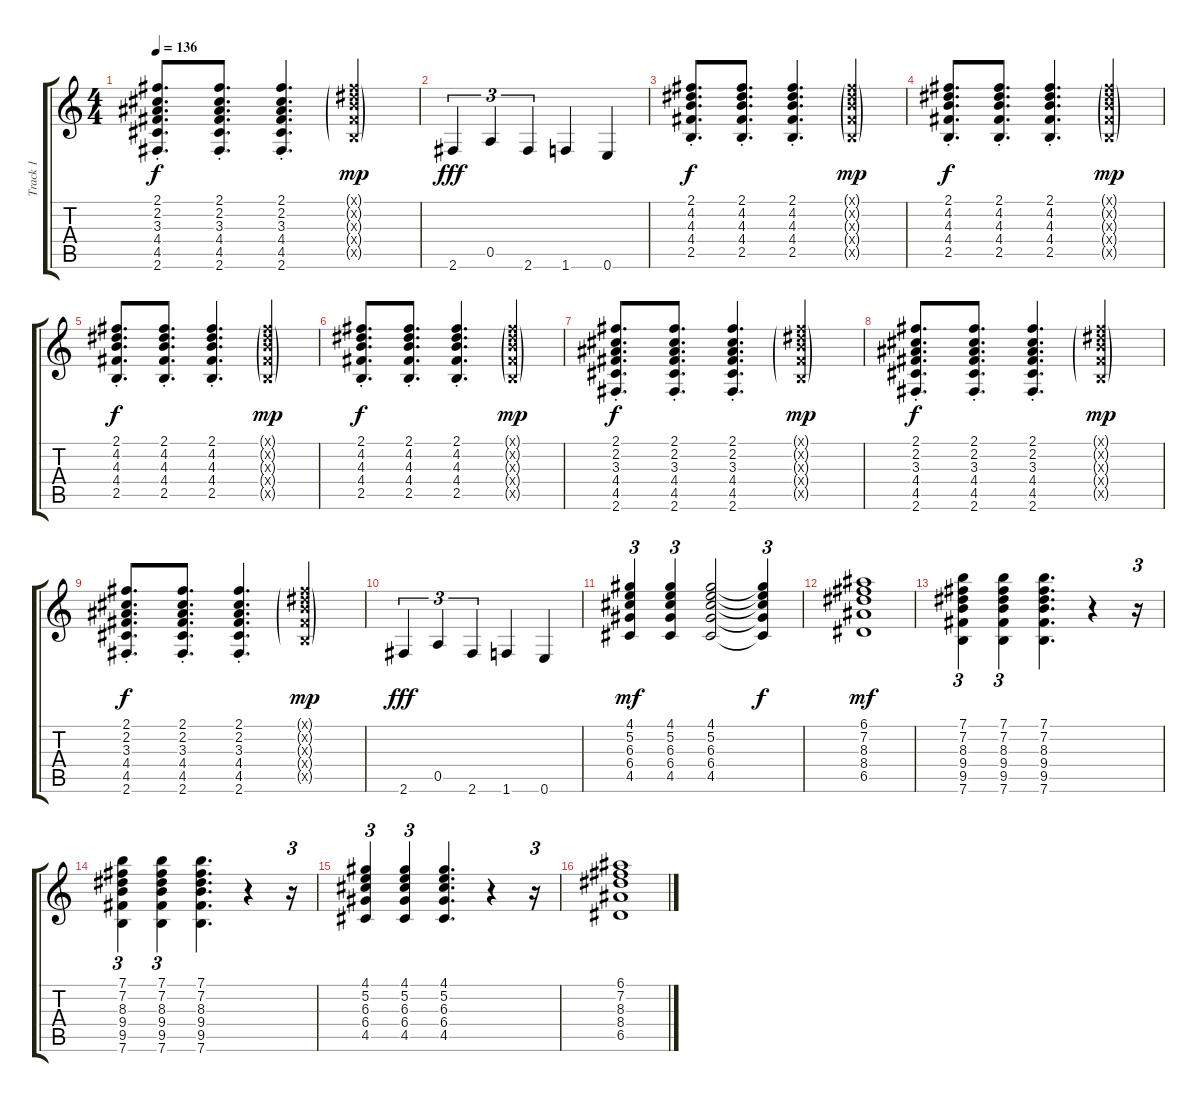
\track ("Track 1" "Track 1") {instrument distortionguitar}
\staff {score tabs}
\tuning (E4 B3 G3 D3 A2 E2) {hide}
\ts (4 4)
\tempo 136
\clef g2
\ks c
(2.1{st} 2.2 3.3 4.4 4.5 2.6).8{d dy f} (2.1{st} 2.2 3.3 4.4 4.5 2.6).8{d} (2.1{st} 2.2 3.3 4.4 4.5 2.6).4{d} (2.1{g x} 4.2{g x} 4.3{g x} 4.4{g x} 2.5{g x}).4{dy mp} |
2.6.4{tu (3 2) dy fff} 0.5.4{tu (3 2)} 2.6.4{tu (3 2)} 1.6.4 0.6.4 |
(2.1{st} 4.2 4.3 4.4 2.5).8{d dy f} (2.1{st} 4.2 4.3 4.4 2.5).8{d} (2.1{st} 4.2 4.3 4.4 2.5).4{d} (2.1{g x} 4.2{g x} 4.3{g x} 4.4{g x} 2.5{g x}).4{dy mp} |
(2.1{st} 4.2 4.3 4.4 2.5).8{d dy f} (2.1{st} 4.2 4.3 4.4 2.5).8{d} (2.1{st} 4.2 4.3 4.4 2.5).4{d} (2.1{g x} 4.2{g x} 4.3{g x} 4.4{g x} 2.5{g x}).4{dy mp} |
(2.1{st} 4.2 4.3 4.4 2.5).8{d dy f} (2.1{st} 4.2 4.3 4.4 2.5).8{d} (2.1{st} 4.2 4.3 4.4 2.5).4{d} (2.1{g x} 4.2{g x} 4.3{g x} 4.4{g x} 2.5{g x}).4{dy mp} |
(2.1{st} 4.2 4.3 4.4 2.5).8{d dy f} (2.1{st} 4.2 4.3 4.4 2.5).8{d} (2.1{st} 4.2 4.3 4.4 2.5).4{d} (2.1{g x} 4.2{g x} 4.3{g x} 4.4{g x} 2.5{g x}).4{dy mp} |
(2.1{st} 2.2 3.3 4.4 4.5 2.6).8{d dy f} (2.1{st} 2.2 3.3 4.4 4.5 2.6).8{d} (2.1{st} 2.2 3.3 4.4 4.5 2.6).4{d} (2.1{g x} 4.2{g x} 4.3{g x} 4.4{g x} 2.5{g x}).4{dy mp} |
(2.1{st} 2.2 3.3 4.4 4.5 2.6).8{d dy f} (2.1{st} 2.2 3.3 4.4 4.5 2.6).8{d} (2.1{st} 2.2 3.3 4.4 4.5 2.6).4{d} (2.1{g x} 4.2{g x} 4.3{g x} 4.4{g x} 2.5{g x}).4{dy mp} |
(2.1{st} 2.2 3.3 4.4 4.5 2.6).8{d dy f} (2.1{st} 2.2 3.3 4.4 4.5 2.6).8{d} (2.1{st} 2.2 3.3 4.4 4.5 2.6).4{d} (2.1{g x} 4.2{g x} 4.3{g x} 4.4{g x} 2.5{g x}).4{dy mp} |
2.6.4{tu (3 2) dy fff} 0.5.4{tu (3 2)} 2.6.4{tu (3 2)} 1.6.4 0.6.4 |
(4.1 5.2 6.3 6.4 4.5).4{tu (3 2) dy mf} (4.1 5.2 6.3 6.4 4.5).4{tu (3 2)} (4.1 5.2 6.3 6.4 4.5).2 (4.1{t} 5.2{t} 6.3{t} 6.4{t} 4.5{t}).4{tu (3 2) dy f} |
(6.1 7.2 8.3 8.4 6.5).1{dy mf} |
(7.1 7.2 8.3 9.4 9.5 7.6).4{tu (3 2)} (7.1 7.2 8.3 9.4 9.5 7.6).4{tu (3 2)} (7.1 7.2 8.3 9.4 9.5 7.6).4{d} r.4 r.16{tu (3 2)} |
(7.1 7.2 8.3 9.4 9.5 7.6).4{tu (3 2)} (7.1 7.2 8.3 9.4 9.5 7.6).4{tu (3 2)} (7.1 7.2 8.3 9.4 9.5 7.6).4{d} r.4 r.16{tu (3 2)} |
(4.1 5.2 6.3 6.4 4.5).4{tu (3 2)} (4.1 5.2 6.3 6.4 4.5).4{tu (3 2)} (4.1 5.2 6.3 6.4 4.5).4{d} r.4 r.16{tu (3 2)} |
(6.1 7.2 8.3 8.4 6.5).1
